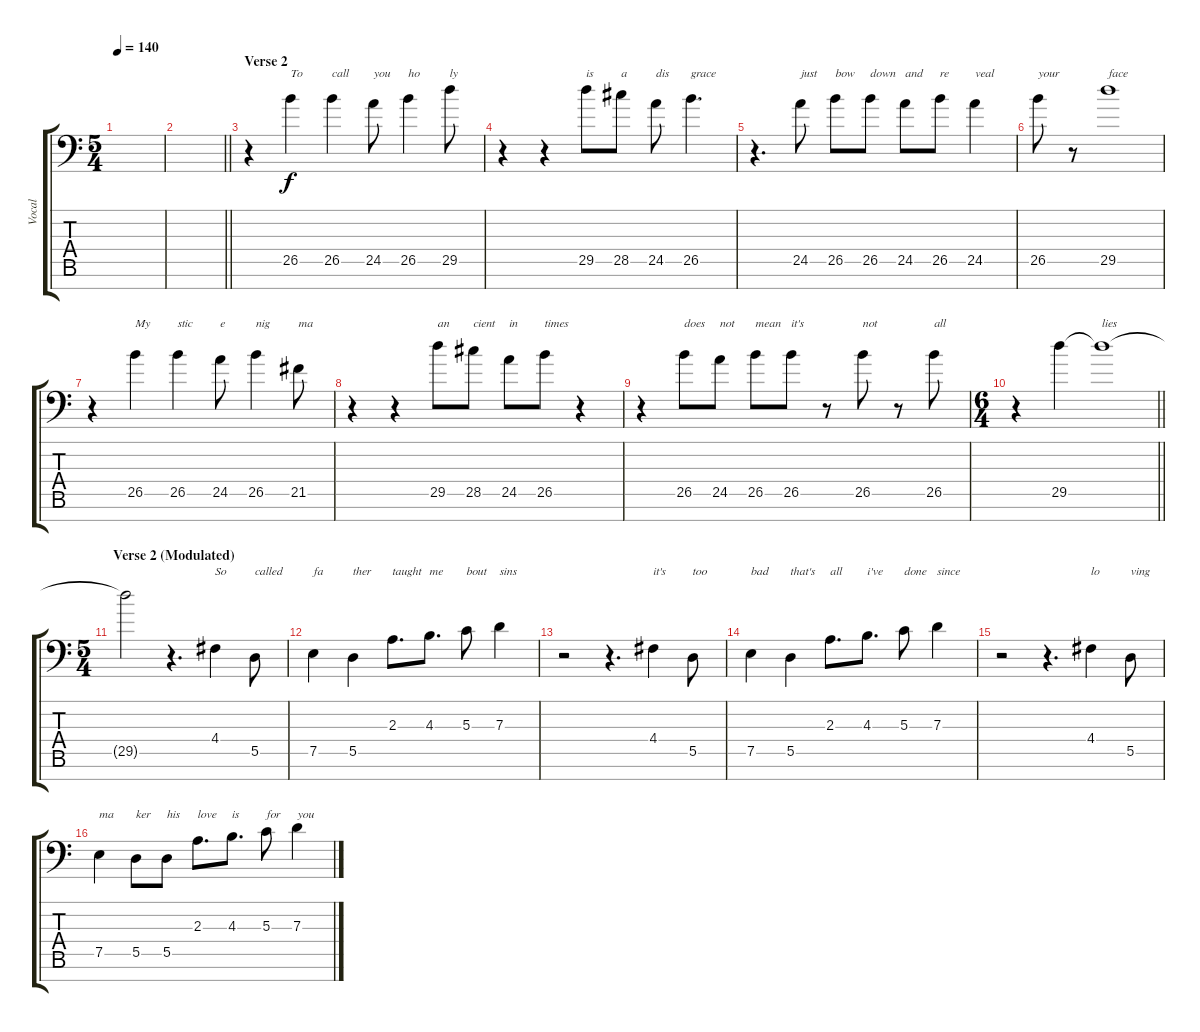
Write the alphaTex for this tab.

\track ("Vocal" "Vocal") {instrument tenorsax}
\staff {score tabs}
\tuning (E4 B3 G3 D3 A2 E2 C-1) {hide}
\ts (5 4)
\tempo 140
\clef f4
\ks c
|
\barLineRight lightlight
|
\section ("" "Verse 2")
r.4 26.5.4{txt "To"} 26.5.4{txt "call"} 24.5.8{txt "you"} 26.5.4{txt "ho"} 29.5.8{txt "ly"} |
r.4 r.4 29.5.8{txt "is"} 28.5.8{txt "a"} 24.5.8{txt "dis"} 26.5.4{d txt "grace"} |
r.4{d} 24.5.8{txt "just"} 26.5.8{txt "bow"} 26.5.8{txt "down"} 24.5.8{txt "and"} 26.5.8{txt "re"} 24.5.4{txt "veal"} |
26.5.8{txt "your"} r.8 29.5.1{txt "face"} |
r.4 26.5.4{txt "My"} 26.5.4{txt "stic"} 24.5.8{txt "e"} 26.5.4{txt "nig"} 21.5.8{txt "ma"} |
r.4 r.4 29.5.8{txt "an"} 28.5.8{txt "cient"} 24.5.8{txt "in"} 26.5.8{txt "times"} r.4 |
r.4 26.5.8{txt "does"} 24.5.8{txt "not"} 26.5.8{txt "mean"} 26.5.8{txt "it's"} r.8 26.5.8{txt "not"} r.8 26.5.8{txt "all"} |
\ts (6 4)
\barLineRight lightlight
r.4 29.5.4 29.5{t}.1{txt "lies"} |
\ts (5 4)
\section ("" "Verse 2 (Modulated)")
29.5{t}.2 r.4{d} 4.4.4{txt "So"} 5.5.8{txt "called"} |
7.5.4{txt "fa"} 5.5.4{txt "ther"} 2.3.8{d txt "taught"} 4.3.8{d txt "me"} 5.3.8{txt "bout"} 7.3.4{txt "sins"} |
r.2 r.4{d} 4.4.4{txt "it's"} 5.5.8{txt "too"} |
7.5.4{txt "bad"} 5.5.4{txt "that's"} 2.3.8{d txt "all"} 4.3.8{d txt "i've"} 5.3.8{txt "done"} 7.3.4{txt "since"} |
r.2 r.4{d} 4.4.4{txt "lo"} 5.5.8{txt "ving"} |
7.5.4{txt "ma"} 5.5.8{txt "ker"} 5.5.8{txt "his"} 2.3.8{d txt "love"} 4.3.8{d txt "is"} 5.3.8{txt "for"} 7.3.4{txt "you"}
